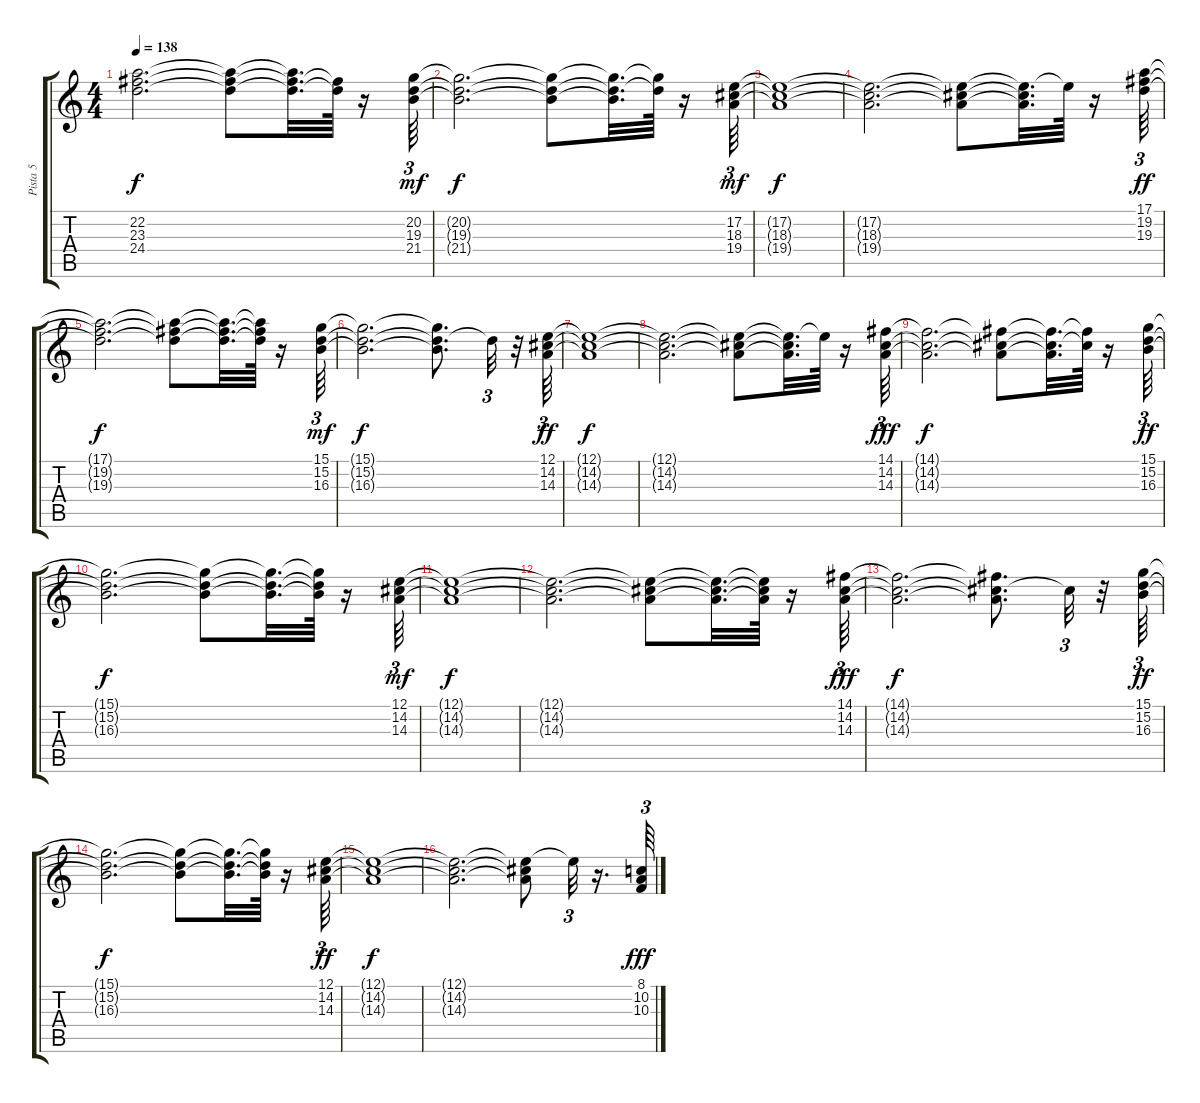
\track ("Pista 5" "Pista 5") {instrument honkytonkpiano}
\staff {score tabs}
\tuning (E4 B3 G3 D3 A2 E2) {hide}
\ts (4 4)
\tempo 138
\clef g2
\ks c
(22.2{t} 23.3{t} 24.4{t}).2{d dy f} (22.2{t} 23.3{t} 24.4{t}).8 (22.2{t} 23.3{t} 24.4{t}).32{d} (23.3{t} 24.4{t}).64 r.16 (20.2 19.3 21.4).64{tu (3 2) dy mf} |
(20.2{t} 19.3{t} 21.4{t}).2{d dy f} (20.2{t} 19.3{t} 21.4{t}).8 (20.2{t} 19.3{t} 21.4{t}).32{d} (20.2{t} 19.3{t}).64 r.16 (17.2 18.3 19.4).64{tu (3 2) dy mf} |
(17.2{t} 18.3{t} 19.4{t}).1{dy f} |
(17.2{t} 18.3{t} 19.4{t}).2{d} (17.2{t} 18.3{t} 19.4{t}).8 (17.2{t} 18.3{t} 19.4{t}).32{d} 17.2{t}.64 r.16 (17.1 19.2 19.3).64{tu (3 2) dy ff} |
(17.1{t} 19.2{t} 19.3{t}).2{d dy f} (17.1{t} 19.2{t} 19.3{t}).8 (17.1{t} 19.2{t} 19.3{t}).32{d} (17.1{t} 19.2{t} 19.3{t}).64 r.16 (15.1 15.2 16.3).64{tu (3 2) dy mf} |
(15.1{t} 15.2{t} 16.3{t}).2{d dy f} (15.1{t} 15.2{t} 16.3{t}).8{d} 15.2{t}.32{tu (3 2)} r.32 (12.1 14.2 14.3).64{tu (3 2) dy ff} |
(12.1{t} 14.2{t} 14.3{t}).1{dy f} |
(12.1{t} 14.2{t} 14.3{t}).2{d} (12.1{t} 14.2{t} 14.3{t}).8 (12.1{t} 14.2{t} 14.3{t}).32{d} 12.1{t}.64 r.16 (14.1 14.2 14.3).64{tu (3 2) dy fff} |
(14.1{t} 14.2{t} 14.3{t}).2{d dy f} (14.1{t} 14.2{t} 14.3{t}).8 (14.1{t} 14.2{t} 14.3{t}).32{d} (14.1{t} 14.2{t}).64 r.16 (15.1 15.2 16.3).64{tu (3 2) dy ff} |
(15.1{t} 15.2{t} 16.3{t}).2{d dy f} (15.1{t} 15.2{t} 16.3{t}).8 (15.1{t} 15.2{t} 16.3{t}).32{d} (15.1{t} 15.2{t} 16.3{t}).64 r.16 (12.1 14.2 14.3).64{tu (3 2) dy mf} |
(12.1{t} 14.2{t} 14.3{t}).1{dy f} |
(12.1{t} 14.2{t} 14.3{t}).2{d} (12.1{t} 14.2{t} 14.3{t}).8 (12.1{t} 14.2{t} 14.3{t}).32{d} (12.1{t} 14.2{t} 14.3{t}).64 r.16 (14.1 14.2 14.3).64{tu (3 2) dy fff} |
(14.1{t} 14.2{t} 14.3{t}).2{d dy f} (14.1{t} 14.2{t} 14.3{t}).8{d} 14.2{t}.32{tu (3 2)} r.32 (15.1 15.2 16.3).64{tu (3 2) dy ff} |
(15.1{t} 15.2{t} 16.3{t}).2{d dy f} (15.1{t} 15.2{t} 16.3{t}).8 (15.1{t} 15.2{t} 16.3{t}).32{d} (15.1{t} 15.2{t} 16.3{t}).64 r.16 (12.1 14.2 14.3).64{tu (3 2) dy ff} |
(12.1{t} 14.2{t} 14.3{t}).1{dy f} |
(12.1{t} 14.2{t} 14.3{t}).2{d} (12.1{t} 14.2{t} 14.3{t}).8 12.1{t}.32{tu (3 2)} r.16{d} (8.1 10.2 10.3).64{tu (3 2) dy fff}
